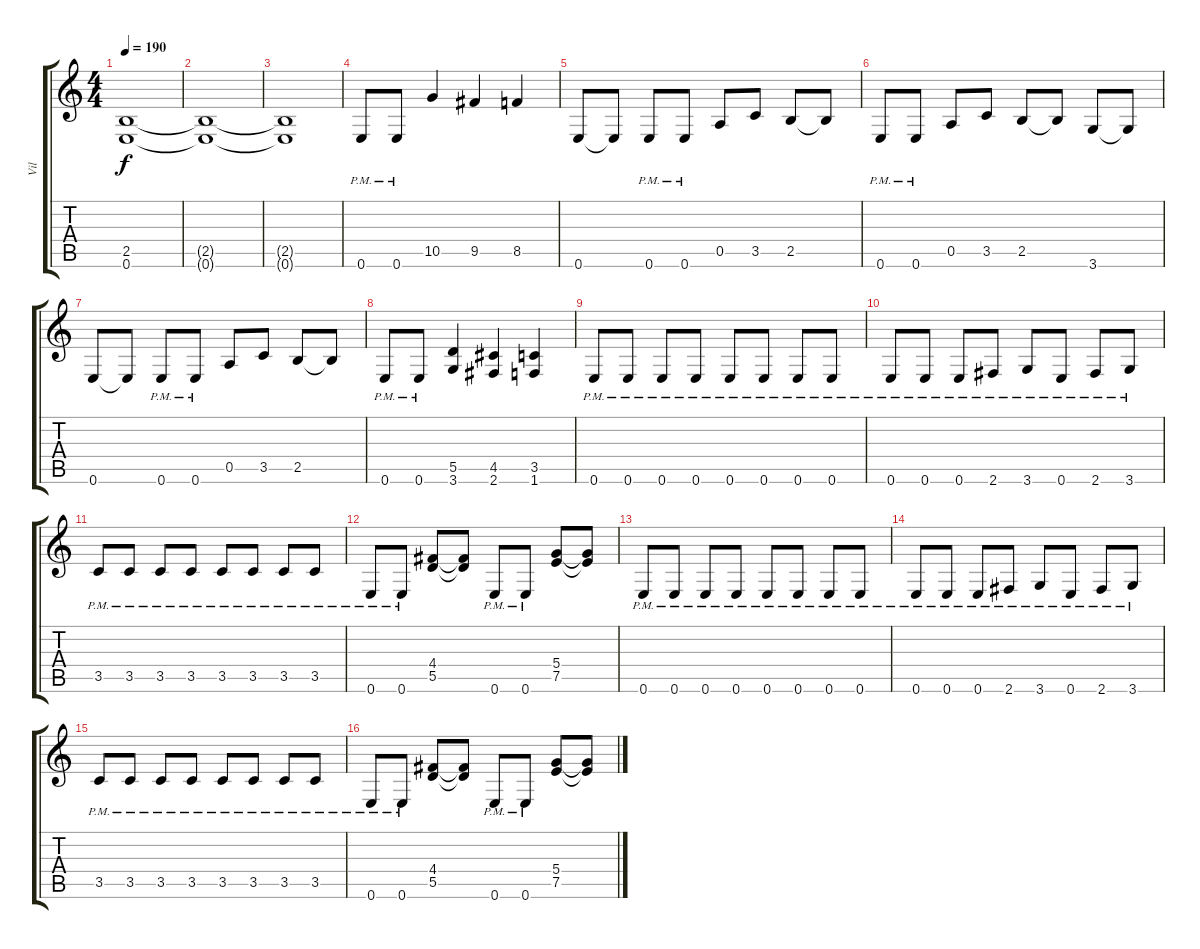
\track ("Vil" "Vil") {instrument overdrivenguitar}
\staff {score tabs}
\tuning (E4 B3 G3 D3 A2 E2) {hide}
\ts (4 4)
\tempo 190
\clef g2
\ks c
(2.5 0.6).1{dy f} |
(2.5{t} 0.6{t}).1 |
(2.5{t} 0.6{t}).1 |
0.6{pm}.8 0.6{pm}.8 10.5.4 9.5.4 8.5.4 |
0.6.8 0.6{t}.8 0.6{pm}.8 0.6{pm}.8 0.5.8 3.5.8 2.5.8 2.5{t}.8 |
0.6{pm}.8 0.6{pm}.8 0.5.8 3.5.8 2.5.8 2.5{t}.8 3.6.8 3.6{t}.8 |
0.6.8 0.6{t}.8 0.6{pm}.8 0.6{pm}.8 0.5.8 3.5.8 2.5.8 2.5{t}.8 |
0.6{pm}.8 0.6{pm}.8 (5.5 3.6).4 (4.5 2.6).4 (3.5 1.6).4 |
0.6{pm}.8 0.6{pm}.8 0.6{pm}.8 0.6{pm}.8 0.6{pm}.8 0.6{pm}.8 0.6{pm}.8 0.6{pm}.8 |
0.6{pm}.8 0.6{pm}.8 0.6{pm}.8 2.6{pm}.8 3.6{pm}.8 0.6{pm}.8 2.6{pm}.8 3.6{pm}.8 |
3.5{pm}.8 3.5{pm}.8 3.5{pm}.8 3.5{pm}.8 3.5{pm}.8 3.5{pm}.8 3.5{pm}.8 3.5{pm}.8 |
0.6{pm}.8 0.6{pm}.8 (4.4 5.5).8 (4.4{t} 5.5{t}).8 0.6{pm}.8 0.6{pm}.8 (5.4 7.5).8 (5.4{t} 7.5{t}).8 |
0.6{pm}.8 0.6{pm}.8 0.6{pm}.8 0.6{pm}.8 0.6{pm}.8 0.6{pm}.8 0.6{pm}.8 0.6{pm}.8 |
0.6{pm}.8 0.6{pm}.8 0.6{pm}.8 2.6{pm}.8 3.6{pm}.8 0.6{pm}.8 2.6{pm}.8 3.6{pm}.8 |
3.5{pm}.8 3.5{pm}.8 3.5{pm}.8 3.5{pm}.8 3.5{pm}.8 3.5{pm}.8 3.5{pm}.8 3.5{pm}.8 |
0.6{pm}.8 0.6{pm}.8 (4.4 5.5).8 (4.4{t} 5.5{t}).8 0.6{pm}.8 0.6{pm}.8 (5.4 7.5).8 (5.4{t} 7.5{t}).8
